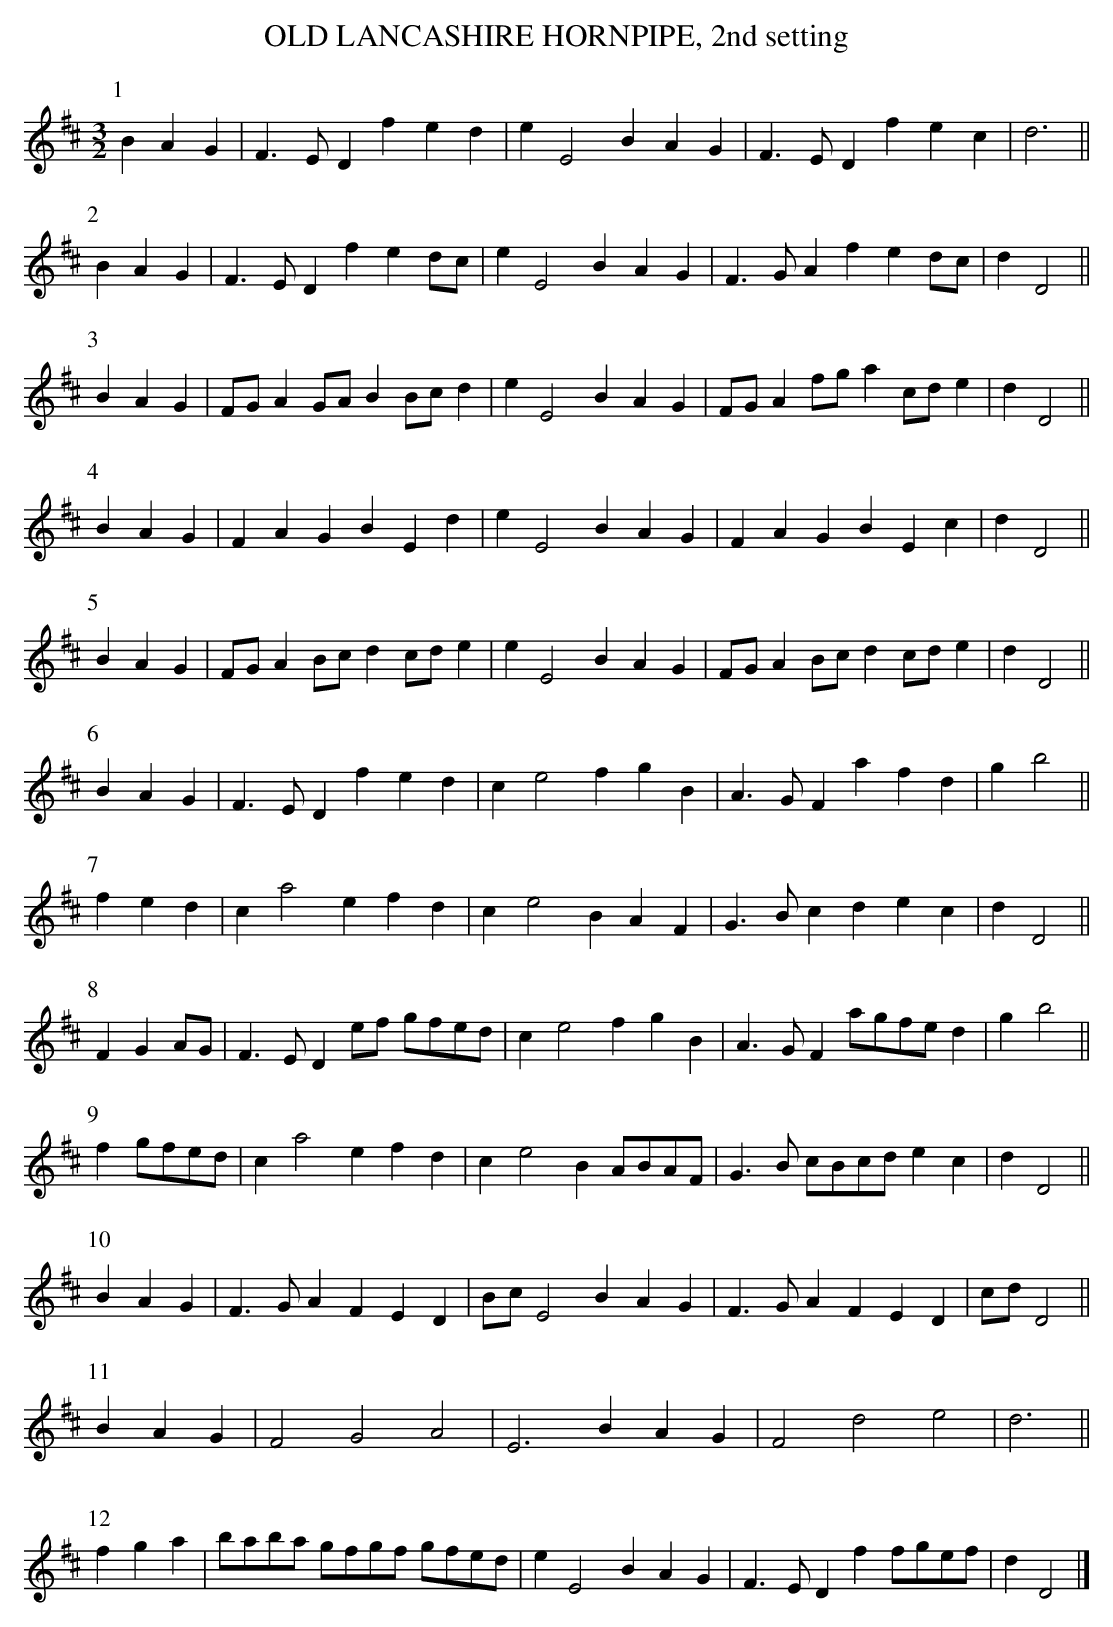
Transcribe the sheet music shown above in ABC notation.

X:1
T:OLD LANCASHIRE HORNPIPE, 2nd setting
M:3/2
L:1/8
K:D
P:1
B2 A2 G2 | F3 E D2 f2 e2 d2 | e2 E4 B2 A2 G2 | F3 E D2 f2 e2 c2 | d6 ||
P:2
B2 A2 G2 | F3 E D2 f2 e2 dc | e2 E4 B2 A2 G2 | F3 G A2 f2 e2 dc | d2 D4 ||
P:3
B2 A2 G2 | FG A2 GA B2 Bc d2 | e2 E4 B2 A2 G2 | FG A2 fg a2 cd e2 | d2 D4 ||
P:4
B2 A2 G2 | F2 A2 G2 B2 E2 d2 | e2 E4 B2 A2 G2 | F2 A2 G2 B2 E2 c2 | d2 D4 ||
P:5
B2 A2 G2 | FG A2 Bc d2 cd e2 | e2 E4 B2 A2 G2 | FG A2 Bc d2 cd e2 | d2 D4 ||
P:6
B2 A2 G2 | F3 E D2 f2 e2 d2 | c2 e4 f2 g2 B2 | A3 G F2 a2 f2 d2 | g2 b4 ||
P:7
f2 e2 d2 | c2 a4 e2 f2 d2 | c2 e4 B2 A2 F2 | G3 B c2 d2 e2 c2 | d2 D4 ||
P:8
F2 G2 AG | F3 E D2 ef gfed | c2 e4 f2 g2 B2 | A3 G F2 agfe d2 | g2 b4 ||
P:9
f2 gfed | c2 a4 e2 f2 d2 | c2 e4 B2 ABAF | G3 B cBcd e2 c2 | d2 D4 ||
P:10
B2 A2 G2 | F3 G A2 F2 E2 D2 | Bc E4 B2 A2 G2 | F3 G A2 F2 E2 D2 | cd D4 ||
P:11
B2 A2 G2 | F4 G4 A4 | E6 B2 A2 G2 | F4 d4 e4 | d6 ||
P:12
f2 g2 a2 | baba gfgf gfed | e2 E4 B2 A2 G2 | F3 E D2 f2 fgef | d2 D4 |]
